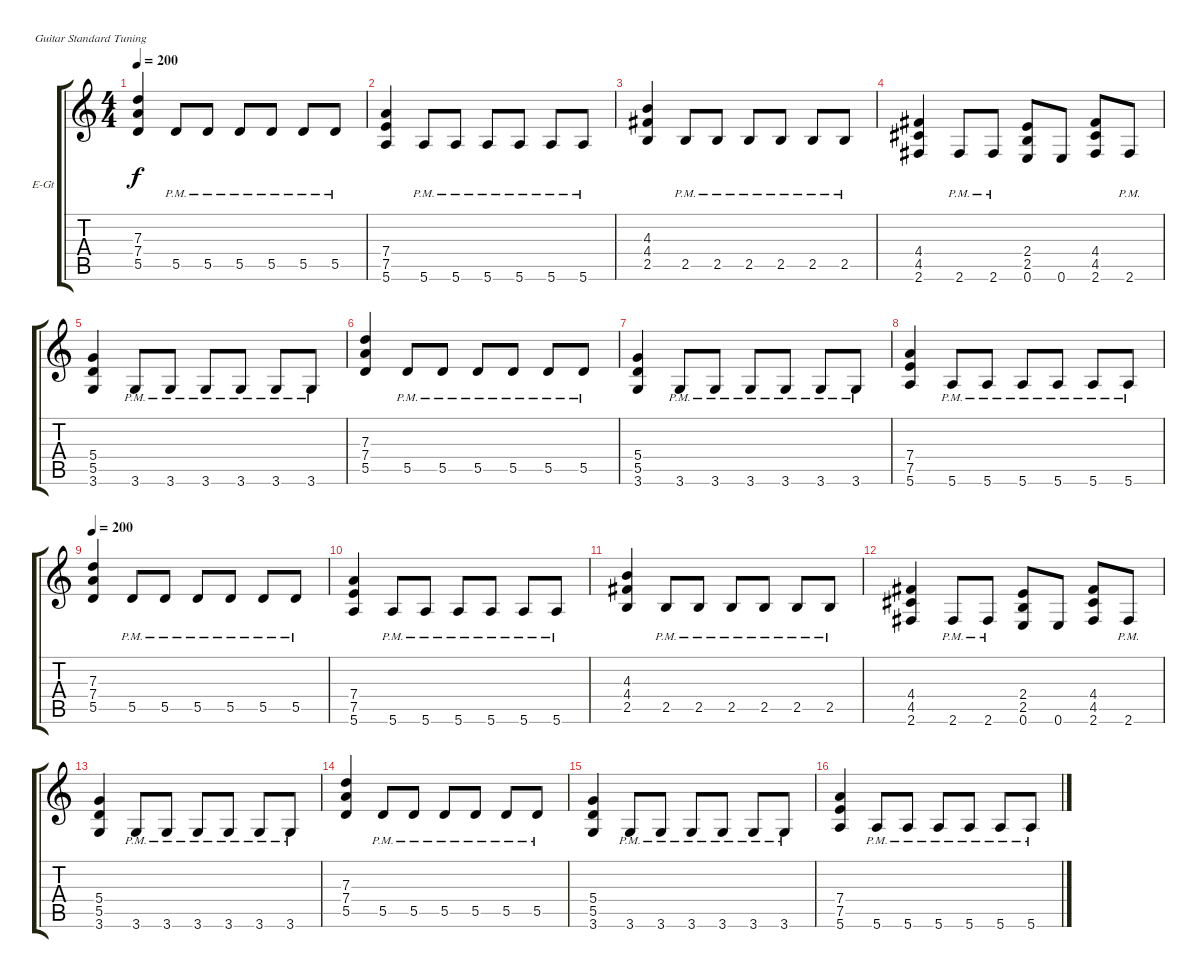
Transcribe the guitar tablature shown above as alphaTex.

\bracketExtendMode groupsimilarinstruments
\firstSystemTrackNameOrientation horizontal
\otherSystemsTrackNameOrientation horizontal
\track ("Rhythm" "E-Gt") {instrument distortionguitar}
\staff {score tabs}
\tuning (E4 B3 G3 D3 A2 E2)
\ts (4 4)
\tempo 200
\clef g2
\ks c
(7.3 7.4 5.5).4{dy f} 5.5{pm}.8 5.5{pm}.8 5.5{pm}.8 5.5{pm}.8 5.5{pm}.8 5.5{pm}.8 |
(7.4 7.5 5.6).4 5.6{pm}.8 5.6{pm}.8 5.6{pm}.8 5.6{pm}.8 5.6{pm}.8 5.6{pm}.8 |
(4.3 4.4 2.5).4 2.5{pm}.8 2.5{pm}.8 2.5{pm}.8 2.5{pm}.8 2.5{pm}.8 2.5{pm}.8 |
(4.4 4.5 2.6).4 2.6{pm}.8 2.6{pm}.8 (2.4 2.5 0.6).8 0.6.8 (4.4 4.5 2.6).8 2.6{pm}.8 |
(5.4 5.5 3.6).4 3.6{pm}.8 3.6{pm}.8 3.6{pm}.8 3.6{pm}.8 3.6{pm}.8 3.6{pm}.8 |
(7.3 7.4 5.5).4 5.5{pm}.8 5.5{pm}.8 5.5{pm}.8 5.5{pm}.8 5.5{pm}.8 5.5{pm}.8 |
(5.4 5.5 3.6).4 3.6{pm}.8 3.6{pm}.8 3.6{pm}.8 3.6{pm}.8 3.6{pm}.8 3.6{pm}.8 |
(7.4 7.5 5.6).4 5.6{pm}.8 5.6{pm}.8 5.6{pm}.8 5.6{pm}.8 5.6{pm}.8 5.6{pm}.8 |
\tempo 200
(7.3 7.4 5.5).4 5.5{pm}.8 5.5{pm}.8 5.5{pm}.8 5.5{pm}.8 5.5{pm}.8 5.5{pm}.8 |
(7.4 7.5 5.6).4 5.6{pm}.8 5.6{pm}.8 5.6{pm}.8 5.6{pm}.8 5.6{pm}.8 5.6{pm}.8 |
(4.3 4.4 2.5).4 2.5{pm}.8 2.5{pm}.8 2.5{pm}.8 2.5{pm}.8 2.5{pm}.8 2.5{pm}.8 |
(4.4 4.5 2.6).4 2.6{pm}.8 2.6{pm}.8 (2.4 2.5 0.6).8 0.6.8 (4.4 4.5 2.6).8 2.6{pm}.8 |
(5.4 5.5 3.6).4 3.6{pm}.8 3.6{pm}.8 3.6{pm}.8 3.6{pm}.8 3.6{pm}.8 3.6{pm}.8 |
(7.3 7.4 5.5).4 5.5{pm}.8 5.5{pm}.8 5.5{pm}.8 5.5{pm}.8 5.5{pm}.8 5.5{pm}.8 |
(5.4 5.5 3.6).4 3.6{pm}.8 3.6{pm}.8 3.6{pm}.8 3.6{pm}.8 3.6{pm}.8 3.6{pm}.8 |
(7.4 7.5 5.6).4 5.6{pm}.8 5.6{pm}.8 5.6{pm}.8 5.6{pm}.8 5.6{pm}.8 5.6{pm}.8
